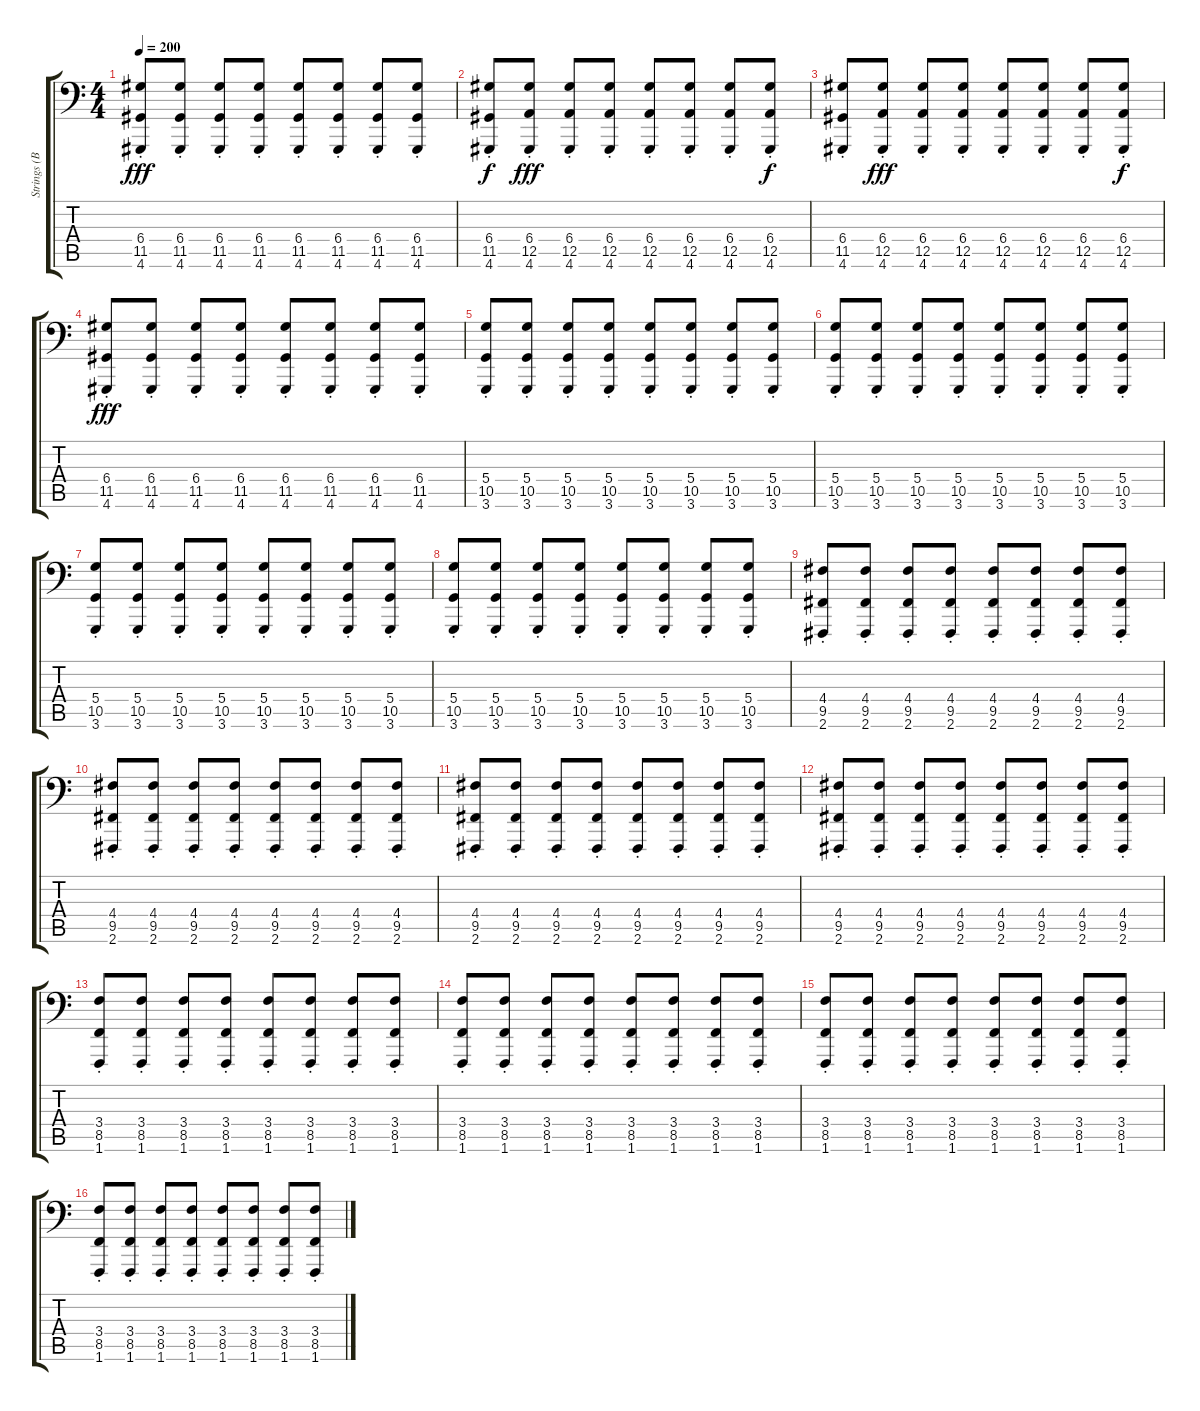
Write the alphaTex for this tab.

\track ("Strings (Bass)" "Strings (B") {instrument tremolostrings}
\staff {score tabs}
\tuning (E4 B3 G3 D3 A1 E1) {hide}
\ts (4 4)
\tempo 200
\clef f4
\ks c
(6.4{st} 11.5{st} 4.6{st}).8{dy fff} (6.4{st} 11.5{st} 4.6{st}).8 (6.4{st} 11.5{st} 4.6{st}).8 (6.4{st} 11.5{st} 4.6{st}).8 (6.4{st} 11.5{st} 4.6{st}).8 (6.4{st} 11.5{st} 4.6{st}).8 (6.4{st} 11.5{st} 4.6{st}).8 (6.4{st} 11.5{st} 4.6).8 |
(6.4{st} 11.5{st} 4.6{st}).8{dy f} (6.4{st} 12.5{st} 4.6{st}).8{dy fff} (6.4{st} 12.5{st} 4.6{st}).8 (6.4{st} 12.5{st} 4.6{st}).8 (6.4{st} 12.5{st} 4.6{st}).8 (6.4{st} 12.5{st} 4.6{st}).8 (6.4{st} 12.5{st} 4.6{st}).8 (6.4{st} 12.5{st} 4.6).8{dy f} |
(6.4{st} 11.5{st} 4.6{st}).8 (6.4{st} 12.5{st} 4.6{st}).8{dy fff} (6.4{st} 12.5{st} 4.6{st}).8 (6.4{st} 12.5{st} 4.6{st}).8 (6.4{st} 12.5{st} 4.6{st}).8 (6.4{st} 12.5{st} 4.6{st}).8 (6.4{st} 12.5{st} 4.6{st}).8 (6.4{st} 12.5{st} 4.6).8{dy f} |
(6.4{st} 11.5{st} 4.6{st}).8{dy fff} (6.4{st} 11.5{st} 4.6{st}).8 (6.4{st} 11.5{st} 4.6{st}).8 (6.4{st} 11.5{st} 4.6{st}).8 (6.4{st} 11.5{st} 4.6{st}).8 (6.4{st} 11.5{st} 4.6{st}).8 (6.4{st} 11.5{st} 4.6{st}).8 (6.4{st} 11.5{st} 4.6).8 |
(5.4{st} 10.5{st} 3.6{st}).8 (5.4{st} 10.5{st} 3.6{st}).8 (5.4{st} 10.5{st} 3.6{st}).8 (5.4{st} 10.5{st} 3.6{st}).8 (5.4{st} 10.5{st} 3.6{st}).8 (5.4{st} 10.5{st} 3.6{st}).8 (5.4{st} 10.5{st} 3.6{st}).8 (5.4{st} 10.5{st} 3.6).8 |
(5.4{st} 10.5{st} 3.6{st}).8 (5.4{st} 10.5{st} 3.6{st}).8 (5.4{st} 10.5{st} 3.6{st}).8 (5.4{st} 10.5{st} 3.6{st}).8 (5.4{st} 10.5{st} 3.6{st}).8 (5.4{st} 10.5{st} 3.6{st}).8 (5.4{st} 10.5{st} 3.6{st}).8 (5.4{st} 10.5{st} 3.6).8 |
(5.4{st} 10.5{st} 3.6{st}).8 (5.4{st} 10.5{st} 3.6{st}).8 (5.4{st} 10.5{st} 3.6{st}).8 (5.4{st} 10.5{st} 3.6{st}).8 (5.4{st} 10.5{st} 3.6{st}).8 (5.4{st} 10.5{st} 3.6{st}).8 (5.4{st} 10.5{st} 3.6{st}).8 (5.4{st} 10.5{st} 3.6).8 |
(5.4{st} 10.5{st} 3.6{st}).8 (5.4{st} 10.5{st} 3.6{st}).8 (5.4{st} 10.5{st} 3.6{st}).8 (5.4{st} 10.5{st} 3.6{st}).8 (5.4{st} 10.5{st} 3.6{st}).8 (5.4{st} 10.5{st} 3.6{st}).8 (5.4{st} 10.5{st} 3.6{st}).8 (5.4{st} 10.5{st} 3.6).8 |
(4.4{st} 9.5{st} 2.6{st}).8 (4.4{st} 9.5{st} 2.6{st}).8 (4.4{st} 9.5{st} 2.6{st}).8 (4.4{st} 9.5{st} 2.6{st}).8 (4.4{st} 9.5{st} 2.6{st}).8 (4.4{st} 9.5{st} 2.6{st}).8 (4.4{st} 9.5{st} 2.6{st}).8 (4.4{st} 9.5{st} 2.6).8 |
(4.4{st} 9.5{st} 2.6{st}).8 (4.4{st} 9.5{st} 2.6{st}).8 (4.4{st} 9.5{st} 2.6{st}).8 (4.4{st} 9.5{st} 2.6{st}).8 (4.4{st} 9.5{st} 2.6{st}).8 (4.4{st} 9.5{st} 2.6{st}).8 (4.4{st} 9.5{st} 2.6{st}).8 (4.4{st} 9.5{st} 2.6).8 |
(4.4{st} 9.5{st} 2.6{st}).8 (4.4{st} 9.5{st} 2.6{st}).8 (4.4{st} 9.5{st} 2.6{st}).8 (4.4{st} 9.5{st} 2.6{st}).8 (4.4{st} 9.5{st} 2.6{st}).8 (4.4{st} 9.5{st} 2.6{st}).8 (4.4{st} 9.5{st} 2.6{st}).8 (4.4{st} 9.5{st} 2.6).8 |
(4.4{st} 9.5{st} 2.6{st}).8 (4.4{st} 9.5{st} 2.6{st}).8 (4.4{st} 9.5{st} 2.6{st}).8 (4.4{st} 9.5{st} 2.6{st}).8 (4.4{st} 9.5{st} 2.6{st}).8 (4.4{st} 9.5{st} 2.6{st}).8 (4.4{st} 9.5{st} 2.6{st}).8 (4.4{st} 9.5{st} 2.6).8 |
(3.4{st} 8.5{st} 1.6{st}).8 (3.4{st} 8.5{st} 1.6{st}).8 (3.4{st} 8.5{st} 1.6{st}).8 (3.4{st} 8.5{st} 1.6{st}).8 (3.4{st} 8.5{st} 1.6{st}).8 (3.4{st} 8.5{st} 1.6{st}).8 (3.4{st} 8.5{st} 1.6{st}).8 (3.4{st} 8.5{st} 1.6).8 |
(3.4{st} 8.5{st} 1.6{st}).8 (3.4{st} 8.5{st} 1.6{st}).8 (3.4{st} 8.5{st} 1.6{st}).8 (3.4{st} 8.5{st} 1.6{st}).8 (3.4{st} 8.5{st} 1.6{st}).8 (3.4{st} 8.5{st} 1.6{st}).8 (3.4{st} 8.5{st} 1.6{st}).8 (3.4{st} 8.5{st} 1.6).8 |
(3.4{st} 8.5{st} 1.6{st}).8 (3.4{st} 8.5{st} 1.6{st}).8 (3.4{st} 8.5{st} 1.6{st}).8 (3.4{st} 8.5{st} 1.6{st}).8 (3.4{st} 8.5{st} 1.6{st}).8 (3.4{st} 8.5{st} 1.6{st}).8 (3.4{st} 8.5{st} 1.6{st}).8 (3.4{st} 8.5{st} 1.6).8 |
(3.4{st} 8.5{st} 1.6{st}).8 (3.4{st} 8.5{st} 1.6{st}).8 (3.4{st} 8.5{st} 1.6{st}).8 (3.4{st} 8.5{st} 1.6{st}).8 (3.4{st} 8.5{st} 1.6{st}).8 (3.4{st} 8.5{st} 1.6{st}).8 (3.4{st} 8.5{st} 1.6{st}).8 (3.4{st} 8.5{st} 1.6).8
